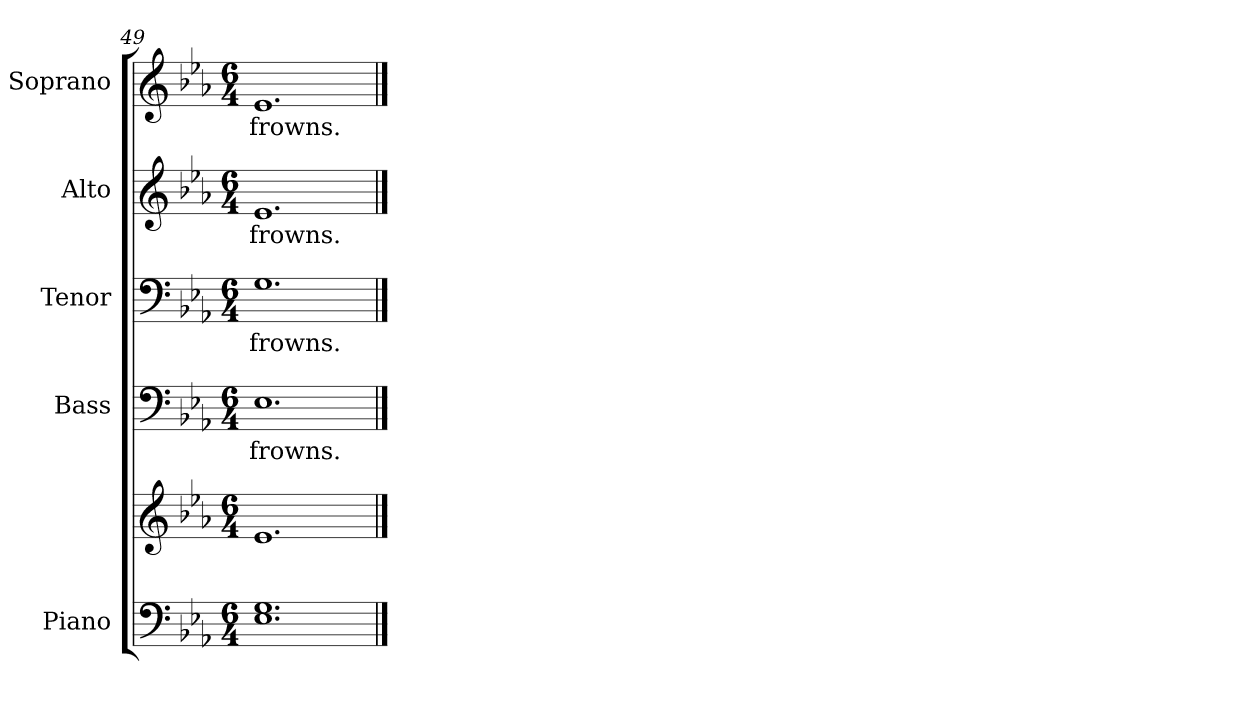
**kern	**kern	**kern	**text	**kern	**text	**kern	**text	**kern	**text
*part5	*part5	*part4	*part4	*part3	*part3	*part2	*part2	*part1	*part1
*staff6	*staff5	*staff4	*staff4	*staff3	*staff3	*staff2	*staff2	*staff1	*staff1
*I"Piano	*	*I"Bass	*	*I"Tenor	*	*I"Alto	*	*I"Soprano	*
*I'Pno.	*	*I'B.	*	*I'T.	*	*I'A.	*	*I'S.	*
*clefF4	*clefG2	*clefF4	*	*clefF4	*	*clefG2	*	*clefG2	*
*k[b-e-a-]	*k[b-e-a-]	*k[b-e-a-]	*	*k[b-e-a-]	*	*k[b-e-a-]	*	*k[b-e-a-]	*
*E-:	*E-:	*E-:	*	*E-:	*	*E-:	*	*E-:	*
*M6/4	*M6/4	*M6/4	*	*M6/4	*	*M6/4	*	*M6/4	*
=49	=49	=49	=49	=49	=49	=49	=49	=49	=49
!	!	!	!LO:LY:b:color=#000000	!	!	!	!	!	!
!	!	!	!	!	!LO:LY:b:color=#000000	!	!	!	!
!	!	!	!	!	!	!	!LO:LY:b:color=#000000	!	!
!	!	!	!	!	!	!	!	!	!LO:LY:b:color=#000000
1.E-i 1.Gi	1.e-i	1.E-i	frowns.	1.Gi	frowns.	1.e-i	frowns.	1.e-i	frowns.
==	==	==	==	==	==	==	==	==	==
*-	*-	*-	*-	*-	*-	*-	*-	*-	*-
